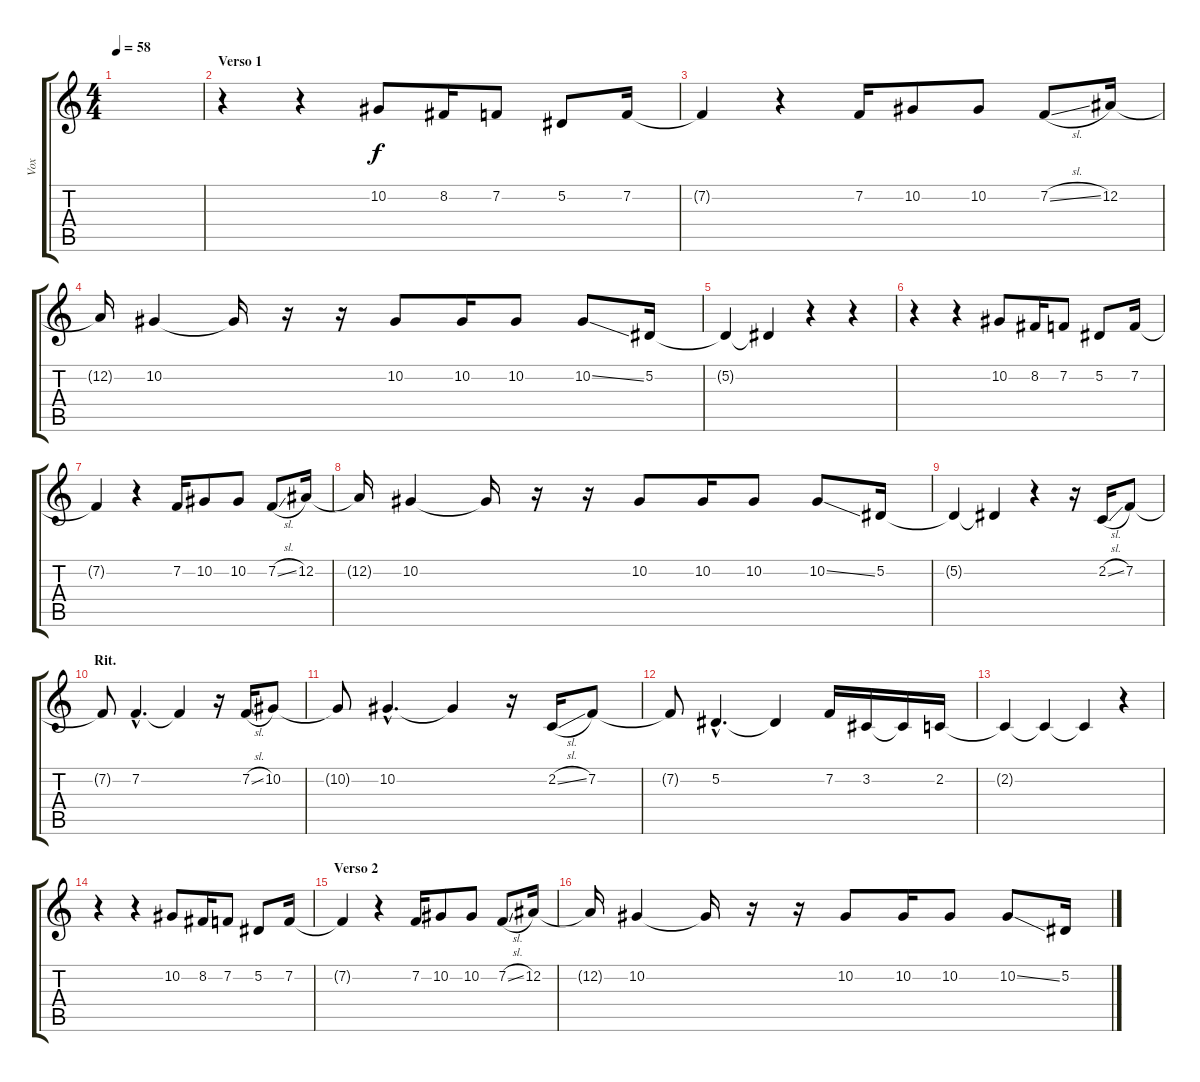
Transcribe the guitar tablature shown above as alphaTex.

\track ("Vox" "Vox") {instrument recorder}
\staff {score tabs}
\tuning (Eb4 Bb3 Gb3 Db3 Ab2 Eb2) {hide}
\ts (4 4)
\tempo 58
\clef g2
\ks c
|
\section ("" "Verso 1")
r.4 r.4 10.2.8 8.2.16 7.2.8 5.2.8 7.2.16 |
7.2{t}.4 r.4 7.2.16 10.2.8 10.2.8 7.2{sl}.8 12.2.16 |
12.2{t}.16 10.2.4 10.2{t}.16 r.16 r.16 10.2.8 10.2.16 10.2.8 10.2{ss}.8 5.2.16 |
5.2{t}.4 5.2{t}.4 r.4 r.4 |
r.4 r.4 10.2.8 8.2.16 7.2.8 5.2.8 7.2.16 |
7.2{t}.4 r.4 7.2.16 10.2.8 10.2.8 7.2{sl}.8 12.2.16 |
12.2{t}.16 10.2.4 10.2{t}.16 r.16 r.16 10.2.8 10.2.16 10.2.8 10.2{ss}.8 5.2.16 |
5.2{t}.4 5.2{t}.4 r.4 r.16 2.2{sl}.16 7.2.8 |
\section ("" "Rit.")
7.2{t}.8 7.2{hac}.4{d} 7.2{t}.4 r.16 7.2{sl}.16 10.2.8 |
10.2{t}.8 10.2{hac}.4{d} 10.2{t}.4 r.16 2.2{sl}.16 7.2.8 |
7.2{t}.8 5.2{hac}.4{d} 5.2{t}.4 7.2.16 3.2.16 3.2{t}.16 2.2.16 |
2.2{t}.4 2.2{t}.4 2.2{t}.4 r.4 |
r.4 r.4 10.2.8 8.2.16 7.2.8 5.2.8 7.2.16 |
\section ("" "Verso 2")
7.2{t}.4 r.4 7.2.16 10.2.8 10.2.8 7.2{sl}.8 12.2.16 |
12.2{t}.16 10.2.4 10.2{t}.16 r.16 r.16 10.2.8 10.2.16 10.2.8 10.2{ss}.8 5.2.16
